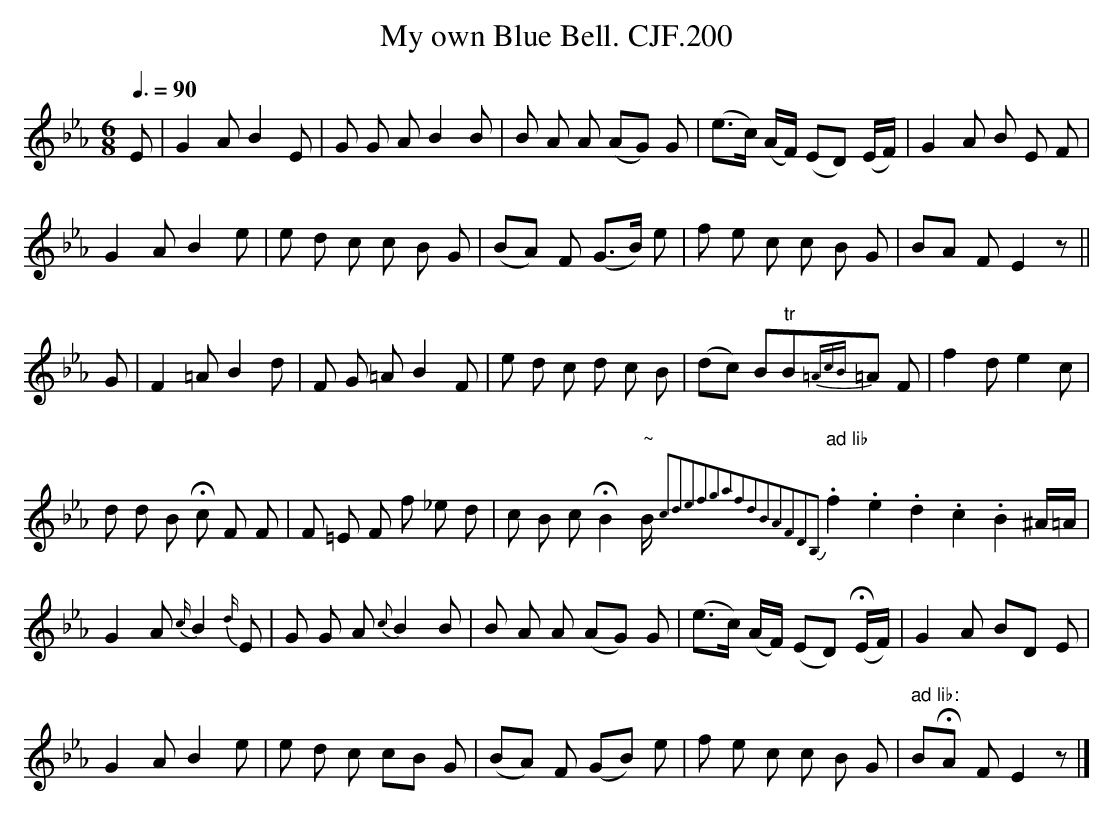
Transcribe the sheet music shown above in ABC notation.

X:1
T:My own Blue Bell. CJF.200
M:6/8
L:1/8
Q:3/8=90
K:Eb
E|G2AB2E|G G AB2B|B A A (AG) G|\
(e>c) (A/F/) (ED) (E/F/)|G2A B E F|
G2AB2e|e d c c B G|(BA) F (G>B) e|\
f e c c B G|BA FE2z||
G|F2=AB2d|F G =AB2F|e d c d c B|\
(dc) B"tr"B{=AcB}h=A F|f2de2c|
d d B Hc F F|F =E F f _e d|\
c B cHB2"~"B/ " ad lib"{c2d2e2f2g2a2f2d2B2A2F2D2B,2\
.f2.e2.d2.c2.B2} ^A/=A/|
G2A{c/}B2{d/}E|G G A{c}B2B|B A A (AG) G|\
(e>c) (A/F/) (ED) H(E/F/)|G2A BD E|
G2AB2e|e d c cB G|(BA) F (GB) e|\
f e c c B G|" ad lib:"BHA FE2z|]
